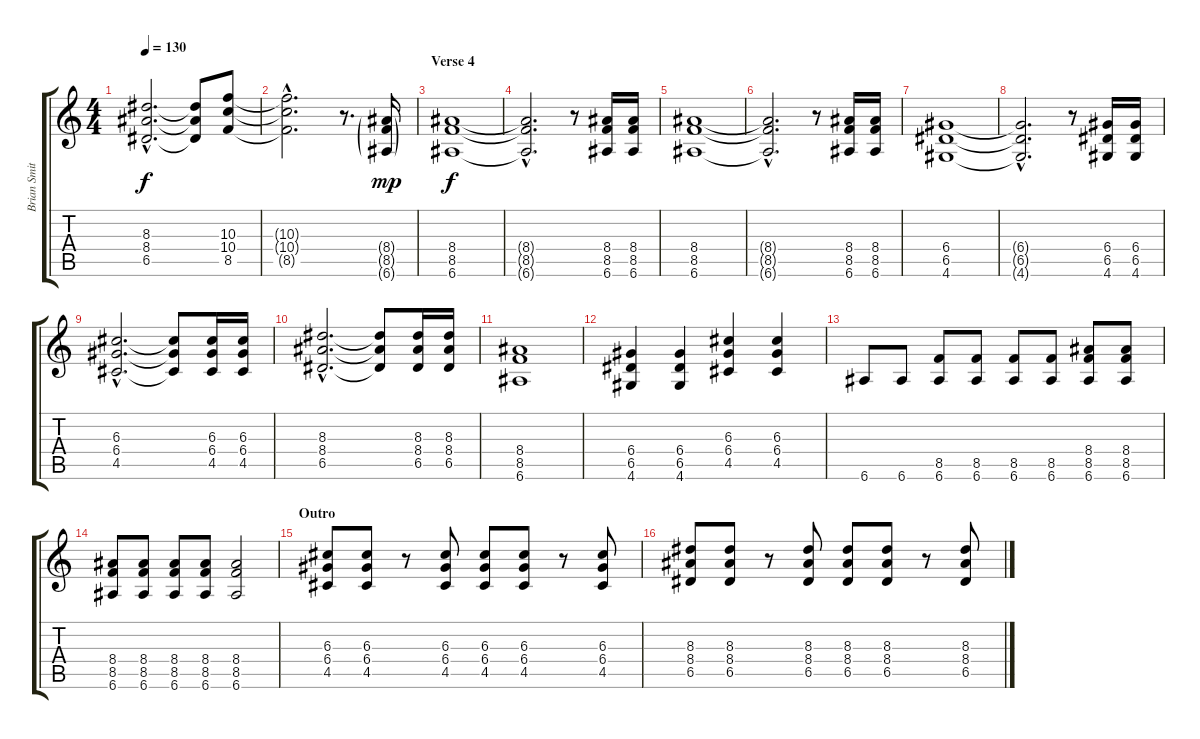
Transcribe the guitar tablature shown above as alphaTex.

\track ("Brian Smith - Rhythm" "Brian Smit") {instrument distortionguitar}
\staff {score tabs}
\tuning (E4 B3 G3 D3 A2 E2) {hide}
\ts (4 4)
\tempo 130
\clef g2
\ks c
(8.3{hac} 8.4{hac} 6.5{hac}).2{d dy f} (8.3{t} 8.4{t} 6.5{t}).8 (10.3 10.4 8.5).8 |
(10.3{hac t} 10.4{hac t} 8.5{hac t}).2{d} r.8{d} (8.4{g} 8.5{g} 6.6{g}).16{dy mp} |
\section ("" "Verse 4")
(8.4 8.5 6.6).1{dy f} |
(8.4{hac t} 8.5{hac t} 6.6{hac t}).2{d} r.8 (8.4 8.5 6.6).16 (8.4 8.5 6.6).16 |
(8.4 8.5 6.6).1 |
(8.4{hac t} 8.5{hac t} 6.6{hac t}).2{d} r.8 (8.4 8.5 6.6).16 (8.4 8.5 6.6).16 |
(6.4 6.5 4.6).1 |
(6.4{hac t} 6.5{hac t} 4.6{hac t}).2{d} r.8 (6.4 6.5 4.6).16 (6.4 6.5 4.6).16 |
(6.3{hac} 6.4{hac} 4.5{hac}).2{d} (6.3{t} 6.4{t} 4.5{t}).8 (6.3 6.4 4.5).16 (6.3 6.4 4.5).16 |
(8.3{hac} 8.4{hac} 6.5{hac}).2{d} (8.3{t} 8.4{t} 6.5{t}).8 (8.3 8.4 6.5).16 (8.3 8.4 6.5).16 |
(8.4 8.5 6.6).1 |
(6.4 6.5 4.6).4 (6.4 6.5 4.6).4 (6.3 6.4 4.5).4 (6.3 6.4 4.5).4 |
6.6.8{volume 5} 6.6.8{volume 10} (8.5 6.6).8 (8.5 6.6).8 (8.5 6.6).8 (8.5 6.6).8 (8.4 8.5 6.6).8 (8.4 8.5 6.6).8 |
(8.4 8.5 6.6).8 (8.4 8.5 6.6).8 (8.4 8.5 6.6).8 (8.4 8.5 6.6).8 (8.4 8.5 6.6).2 |
\section ("" "Outro")
(6.3 6.4 4.5).8 (6.3 6.4 4.5).8 r.8 (6.3 6.4 4.5).8 (6.3 6.4 4.5).8 (6.3 6.4 4.5).8 r.8 (6.3 6.4 4.5).8 |
(8.3 8.4 6.5).8 (8.3 8.4 6.5).8 r.8 (8.3 8.4 6.5).8 (8.3 8.4 6.5).8 (8.3 8.4 6.5).8 r.8 (8.3 8.4 6.5).8
